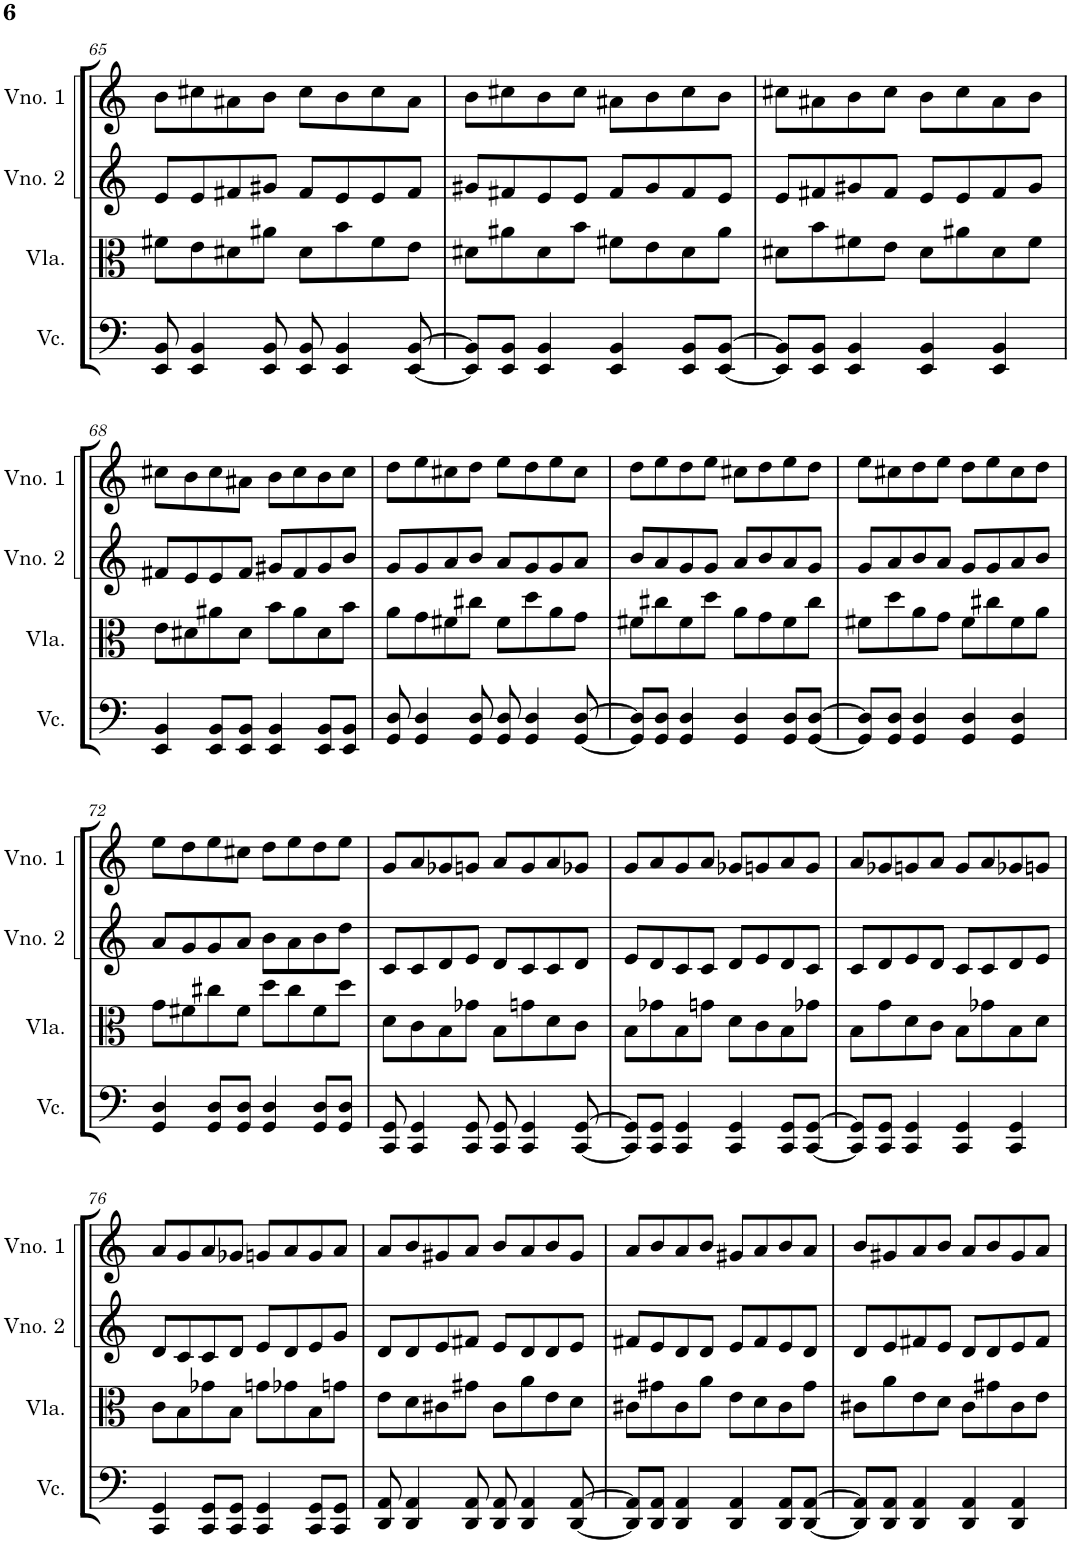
**kern	**kern	**kern	**kern
*part4	*part3	*part2	*part1
*staff4	*staff3	*staff2	*staff1
*I"Violoncelo	*I"Viola	*I"Violino 2	*I"Violino 1
*I'Vc.	*I'Vla.	*I'Vno. 2	*I'Vno. 1
!!LO:PB:g=z
*clefF4	*clefC3	*clefG2	*clefG2
*k[]	*k[]	*k[]	*k[]
*M4/4	*M4/4	*M4/4	*M4/4
=65	=65	=65	=65
8EE/ 8BB/	8f#X\L	8e/L	8b\L
4EE/ 4BB/	8e\	8e/	8cc#X\
.	8d#X\	8f#X/	8a#X\
8EE/ 8BB/	8a#X\J	8g#X/J	8b\J
8EE/ 8BB/	8d#\L	8f#/L	8cc#\L
4EE/ 4BB/	8b\	8e/	8b\
.	8f#\	8e/	8cc#\
[8EE/ [8BB/	8e\J	8f#/J	8a#\J
=66	=66	=66	=66
8EE/] 8BB/]L	8d#X\L	8g#X/L	8b\L
8EE/ 8BB/J	8a#X\	8f#X/	8cc#X\
4EE/ 4BB/	8d#\	8e/	8b\
.	8b\J	8e/J	8cc#\J
4EE/ 4BB/	8f#X\L	8f#/L	8a#X\L
.	8e\	8g#/	8b\
8EE/ 8BB/L	8d#\	8f#/	8cc#\
[8EE/ [8BB/J	8a#\J	8e/J	8b\J
=67	=67	=67	=67
8EE/] 8BB/]L	8d#X\L	8e/L	8cc#X\L
8EE/ 8BB/J	8b\	8f#X/	8a#X\
4EE/ 4BB/	8f#X\	8g#X/	8b\
.	8e\J	8f#/J	8cc#\J
4EE/ 4BB/	8d#\L	8e/L	8b\L
.	8a#X\	8e/	8cc#\
4EE/ 4BB/	8d#\	8f#/	8a#\
.	8f#\J	8g#/J	8b\J
!!LO:LB:g=z
=68	=68	=68	=68
4EE/ 4BB/	8e\L	8f#X/L	8cc#X\L
.	8d#X\	8e/	8b\
8EE/ 8BB/L	8a#X\	8e/	8cc#\
8EE/ 8BB/J	8d#\J	8f#/J	8a#X\J
4EE/ 4BB/	8b\L	8g#X/L	8b\L
.	8a#\	8f#/	8cc#\
8EE/ 8BB/L	8d#\	8g#/	8b\
8EE/ 8BB/J	8b\J	8b/J	8cc#\J
=69	=69	=69	=69
8GG/ 8D/	8a\L	8g/L	8dd\L
4GG/ 4D/	8g\	8g/	8ee\
.	8f#X\	8a/	8cc#X\
8GG/ 8D/	8cc#X\J	8b/J	8dd\J
8GG/ 8D/	8f#\L	8a/L	8ee\L
4GG/ 4D/	8dd\	8g/	8dd\
.	8a\	8g/	8ee\
[8GG/ [8D/	8g\J	8a/J	8cc#\J
=70	=70	=70	=70
8GG/] 8D/]L	8f#X\L	8b/L	8dd\L
8GG/ 8D/J	8cc#X\	8a/	8ee\
4GG/ 4D/	8f#\	8g/	8dd\
.	8dd\J	8g/J	8ee\J
4GG/ 4D/	8a\L	8a/L	8cc#X\L
.	8g\	8b/	8dd\
8GG/ 8D/L	8f#\	8a/	8ee\
[8GG/ [8D/J	8cc#\J	8g/J	8dd\J
=71	=71	=71	=71
8GG/] 8D/]L	8f#X\L	8g/L	8ee\L
8GG/ 8D/J	8dd\	8a/	8cc#X\
4GG/ 4D/	8a\	8b/	8dd\
.	8g\J	8a/J	8ee\J
4GG/ 4D/	8f#\L	8g/L	8dd\L
.	8cc#X\	8g/	8ee\
4GG/ 4D/	8f#\	8a/	8cc#\
.	8a\J	8b/J	8dd\J
!!LO:LB:g=z
=72	=72	=72	=72
4GG/ 4D/	8g\L	8a/L	8ee\L
.	8f#X\	8g/	8dd\
8GG/ 8D/L	8cc#X\	8g/	8ee\
8GG/ 8D/J	8f#\J	8a/J	8cc#X\J
4GG/ 4D/	8dd\L	8b\L	8dd\L
.	8cc#\	8a\	8ee\
8GG/ 8D/L	8f#\	8b\	8dd\
8GG/ 8D/J	8dd\J	8dd\J	8ee\J
=73	=73	=73	=73
8CC/ 8GG/	8d\L	8c/L	8g/L
4CC/ 4GG/	8c\	8c/	8a/
.	8B\	8d/	8g-X/
8CC/ 8GG/	8g-X\J	8e/J	8gn/J
8CC/ 8GG/	8B\L	8d/L	8a/L
4CC/ 4GG/	8gn\	8c/	8g/
.	8d\	8c/	8a/
[8CC/ [8GG/	8c\J	8d/J	8g-X/J
=74	=74	=74	=74
8CC/] 8GG/]L	8B\L	8e/L	8g/L
8CC/ 8GG/J	8g-X\	8d/	8a/
4CC/ 4GG/	8B\	8c/	8g/
.	8gn\J	8c/J	8a/J
4CC/ 4GG/	8d\L	8d/L	8g-X/L
.	8c\	8e/	8gn/
8CC/ 8GG/L	8B\	8d/	8a/
[8CC/ [8GG/J	8g-X\J	8c/J	8g/J
=75	=75	=75	=75
8CC/] 8GG/]L	8B\L	8c/L	8a/L
8CC/ 8GG/J	8g\	8d/	8g-X/
4CC/ 4GG/	8d\	8e/	8gn/
.	8c\J	8d/J	8a/J
4CC/ 4GG/	8B\L	8c/L	8g/L
.	8g-X\	8c/	8a/
4CC/ 4GG/	8B\	8d/	8g-X/
.	8d\J	8e/J	8gn/J
!!LO:LB:g=z
=76	=76	=76	=76
4CC/ 4GG/	8c\L	8d/L	8a/L
.	8B\	8c/	8g/
8CC/ 8GG/L	8g-X\	8c/	8a/
8CC/ 8GG/J	8B\J	8d/J	8g-X/J
4CC/ 4GG/	8gn\L	8e/L	8gn/L
.	8g-X\	8d/	8a/
8CC/ 8GG/L	8B\	8e/	8g/
8CC/ 8GG/J	8gn\J	8g/J	8a/J
=77	=77	=77	=77
8DD/ 8AA/	8e\L	8d/L	8a/L
4DD/ 4AA/	8d\	8d/	8b/
.	8c#X\	8e/	8g#X/
8DD/ 8AA/	8g#X\J	8f#X/J	8a/J
8DD/ 8AA/	8c#\L	8e/L	8b/L
4DD/ 4AA/	8a\	8d/	8a/
.	8e\	8d/	8b/
[8DD/ [8AA/	8d\J	8e/J	8g#/J
=78	=78	=78	=78
8DD/] 8AA/]L	8c#X\L	8f#X/L	8a/L
8DD/ 8AA/J	8g#X\	8e/	8b/
4DD/ 4AA/	8c#\	8d/	8a/
.	8a\J	8d/J	8b/J
4DD/ 4AA/	8e\L	8e/L	8g#X/L
.	8d\	8f#/	8a/
8DD/ 8AA/L	8c#\	8e/	8b/
[8DD/ [8AA/J	8g#\J	8d/J	8a/J
=79	=79	=79	=79
8DD/] 8AA/]L	8c#X\L	8d/L	8b/L
8DD/ 8AA/J	8a\	8e/	8g#X/
4DD/ 4AA/	8e\	8f#X/	8a/
.	8d\J	8e/J	8b/J
4DD/ 4AA/	8c#\L	8d/L	8a/L
.	8g#X\	8d/	8b/
4DD/ 4AA/	8c#\	8e/	8g#/
.	8e\J	8f#/J	8a/J
=	=	=	=
*-	*-	*-	*-
